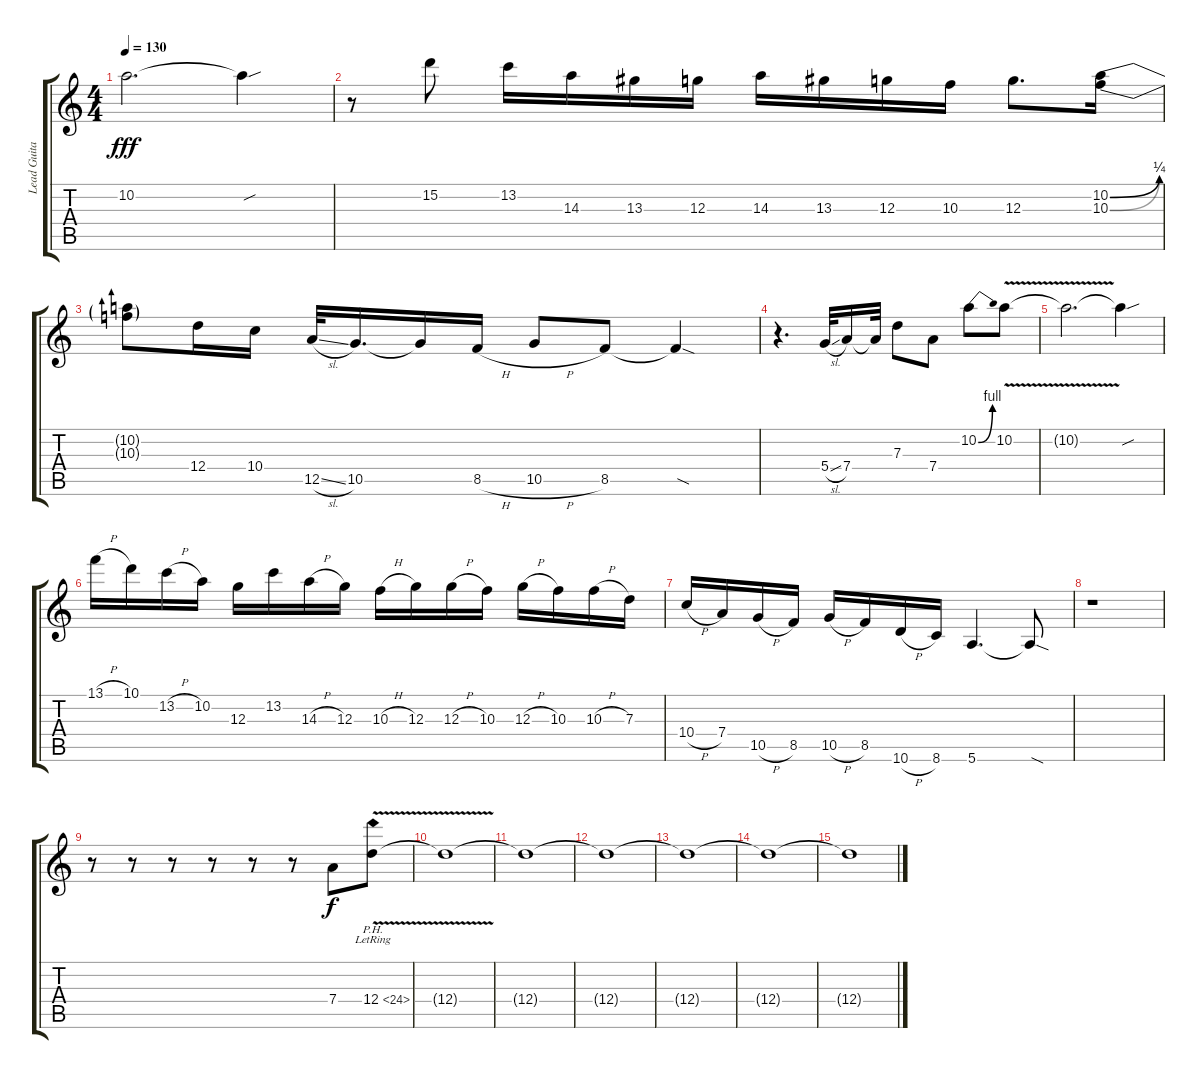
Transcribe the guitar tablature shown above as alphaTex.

\track ("Lead Guitar 1" "Lead Guita") {instrument overdrivenguitar}
\staff {score tabs}
\tuning (E4 B3 G3 D3 A2 E2) {hide}
\ts (4 4)
\tempo 130
\clef g2
\ks c
10.2{t}.2{d dy fff} 10.2{sou t}.4 |
r.8 15.2.8 13.2.16 14.3.16 13.3.16 12.3.16 14.3.16 13.3.16 12.3.16 10.3.16 12.3.8{d} (10.2{be (bend 0 0 60 1)} 10.3{be (bend 0 0 60 1)}).16 |
(10.2{t} 10.3{t}).8 12.4.16 10.4.16 12.5{sl}.32 10.5.16{d} 10.5{t}.16 8.5{h}.16 10.5{h}.8 8.5.8 8.5{sod t}.4 |
r.4{d} 5.4{sl}.32 7.4.16 7.4{t}.32 7.3.8 7.4.8 10.2{be (bend 0 0 60 4)}.8 10.2{v}.8 |
10.2{t}.2{d} 10.2{sou t}.4 |
13.1{h}.16 10.1.16 13.2{h}.16 10.2.16 12.3.16 13.2.16 14.3{h}.16 12.3.16 10.3{h}.16 12.3.16 12.3{h}.16 10.3.16 12.3{h}.16 10.3.16 10.3{h}.16 7.3.16 |
10.4{h}.16 7.4.16 10.5{h}.16 8.5.16 10.5{h}.16 8.5.16 10.6{h}.16 8.6.16 5.6.4{d} 5.6{sod t}.8 |
r.1 |
r.8 r.8 r.8 r.8 r.8 r.8 7.4.8{dy f} 12.4{ph 12 v lr}.8 |
12.4{t}.1 |
12.4{t}.1 |
12.4{t}.1 |
12.4{t}.1 |
12.4{t}.1 |
12.4{t}.1
